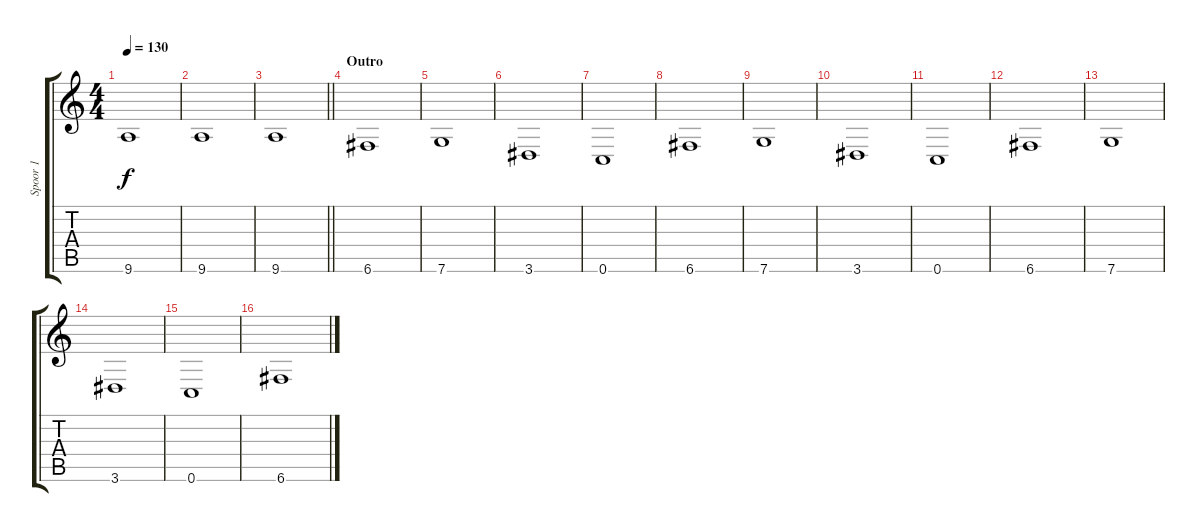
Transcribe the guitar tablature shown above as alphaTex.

\track ("Spoor 1" "Spoor 1") {instrument distortionguitar}
\staff {score tabs}
\tuning (E4 B3 G3 D3 A2 C2) {hide}
\ts (4 4)
\tempo 130
\clef g2
\ks c
9.6.1{dy f volume 10} |
9.6.1{volume 8} |
\barLineRight lightlight
9.6.1{volume 6} |
\section ("" "Outro")
6.6.1{volume 13} |
7.6.1 |
3.6.1 |
0.6.1 |
6.6.1 |
7.6.1 |
3.6.1 |
0.6.1 |
6.6.1 |
7.6.1 |
3.6.1{volume 11} |
0.6.1{volume 9} |
6.6.1{volume 8}
